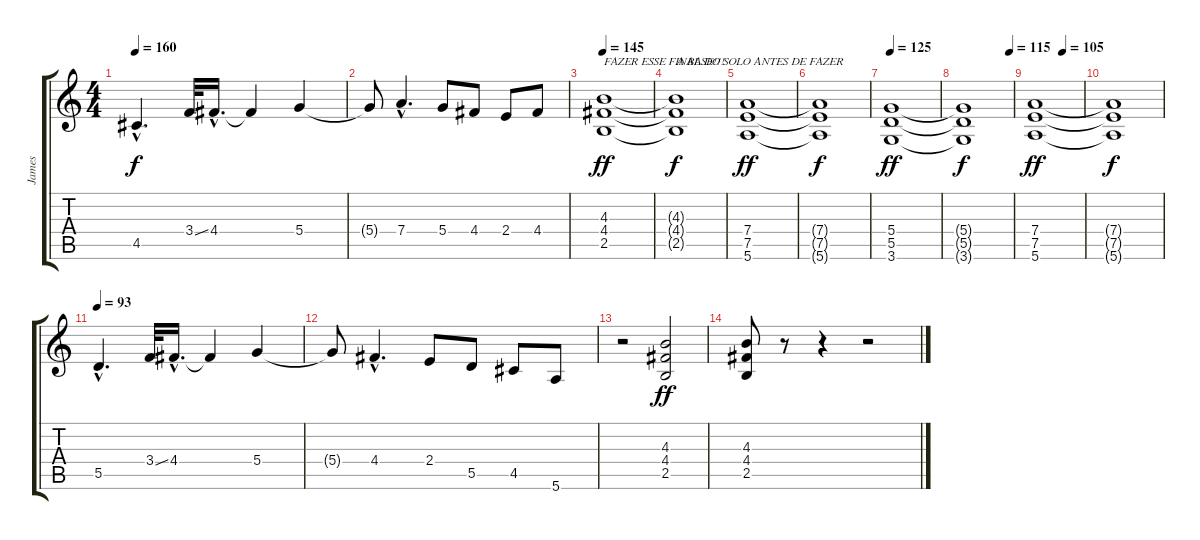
\track ("James" "James") {instrument acousticguitarnylon}
\staff {score tabs}
\tuning (E4 B3 G3 D3 A2 E2) {hide}
\ts (4 4)
\tempo 160
\clef g2
\ks c
4.5{hac}.4{d dy f} 3.4{ss}.32 4.4{hac}.16{d} 4.4{t}.4 5.4.4 |
5.4{t}.8 7.4{hac}.4{d} 5.4.8 4.4.8 2.4.8 4.4.8 |
\tempo 145
(4.3 4.4 2.5).1{txt "FAZER ESSE FINAL DO SOLO ANTES DE FAZER " dy ff volume 13 instrument distortionguitar} |
(4.3{t} 4.4{t} 2.5{t}).1{txt "A BASE!!!" dy f} |
(7.4 7.5 5.6).1{dy ff} |
(7.4{t} 7.5{t} 5.6{t}).1{dy f} |
\tempo 125
(5.4 5.5 3.6).1{dy ff} |
\tempo (115 0.9375)
(5.4{t} 5.5{t} 3.6{t}).1{dy f} |
\tempo (105 0.5833333333333334)
(7.4 7.5 5.6).1{dy ff} |
(7.4{t} 7.5{t} 5.6{t}).1{dy f} |
\tempo 93
5.5{hac}.4{d instrument distortionguitar} 3.4{ss}.32 4.4{hac}.16{d} 4.4{t}.4 5.4.4 |
5.4{t}.8 4.4{hac}.4{d} 2.4.8 5.5.8 4.5.8 5.6.8 |
r.2 (4.3 4.4 2.5).2{dy ff} |
(4.3 4.4 2.5).8 r.8 r.4 r.2
